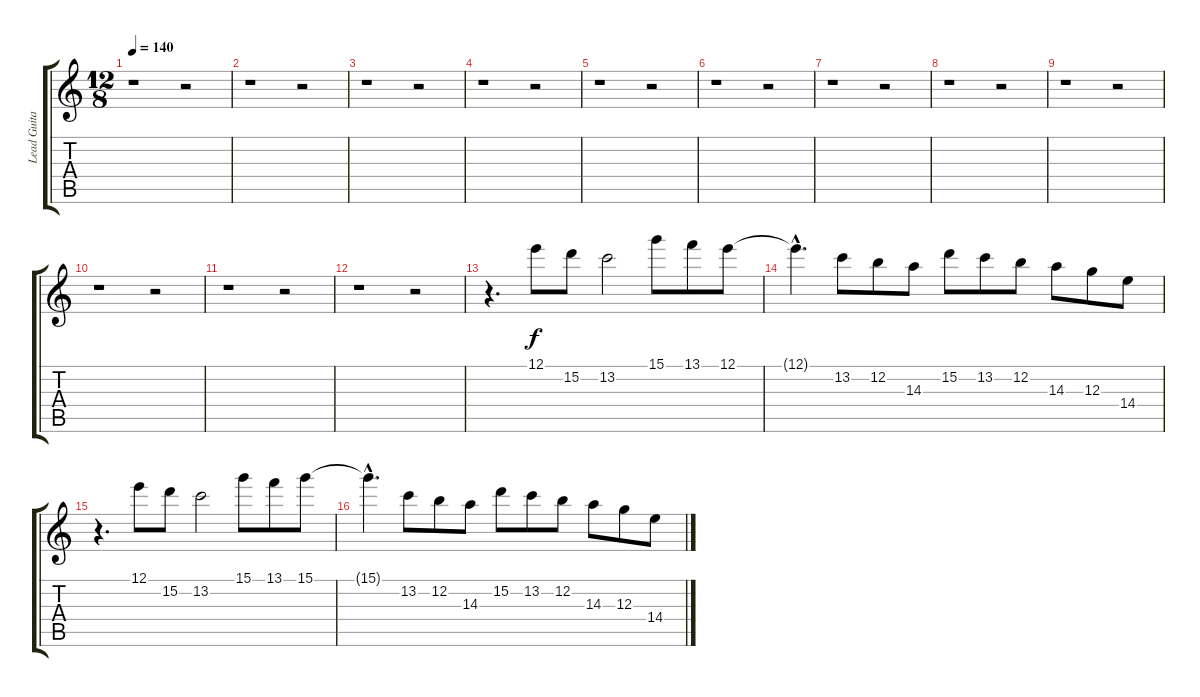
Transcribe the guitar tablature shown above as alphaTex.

\track ("Lead Guitar 2" "Lead Guita") {instrument distortionguitar}
\staff {score tabs}
\tuning (E4 B3 G3 D3 A2 E2) {hide}
\ts (12 8)
\tempo 140
\clef g2
\ks c
r.1{dy f} r.2 |
r.1 r.2 |
r.1 r.2 |
r.1 r.2 |
r.1 r.2 |
r.1 r.2 |
r.1 r.2 |
r.1 r.2 |
r.1 r.2 |
r.1 r.2 |
r.1 r.2 |
r.1 r.2 |
r.4{d} 12.1.8 15.2.8 13.2.2 15.1.8 13.1.8 12.1.8 |
12.1{hac t}.4{d} 13.2.8 12.2.8 14.3.8 15.2.8 13.2.8 12.2.8 14.3.8 12.3.8 14.4.8 |
r.4{d} 12.1.8 15.2.8 13.2.2 15.1.8 13.1.8 15.1.8 |
15.1{hac t}.4{d} 13.2.8 12.2.8 14.3.8 15.2.8 13.2.8 12.2.8 14.3.8 12.3.8 14.4.8
